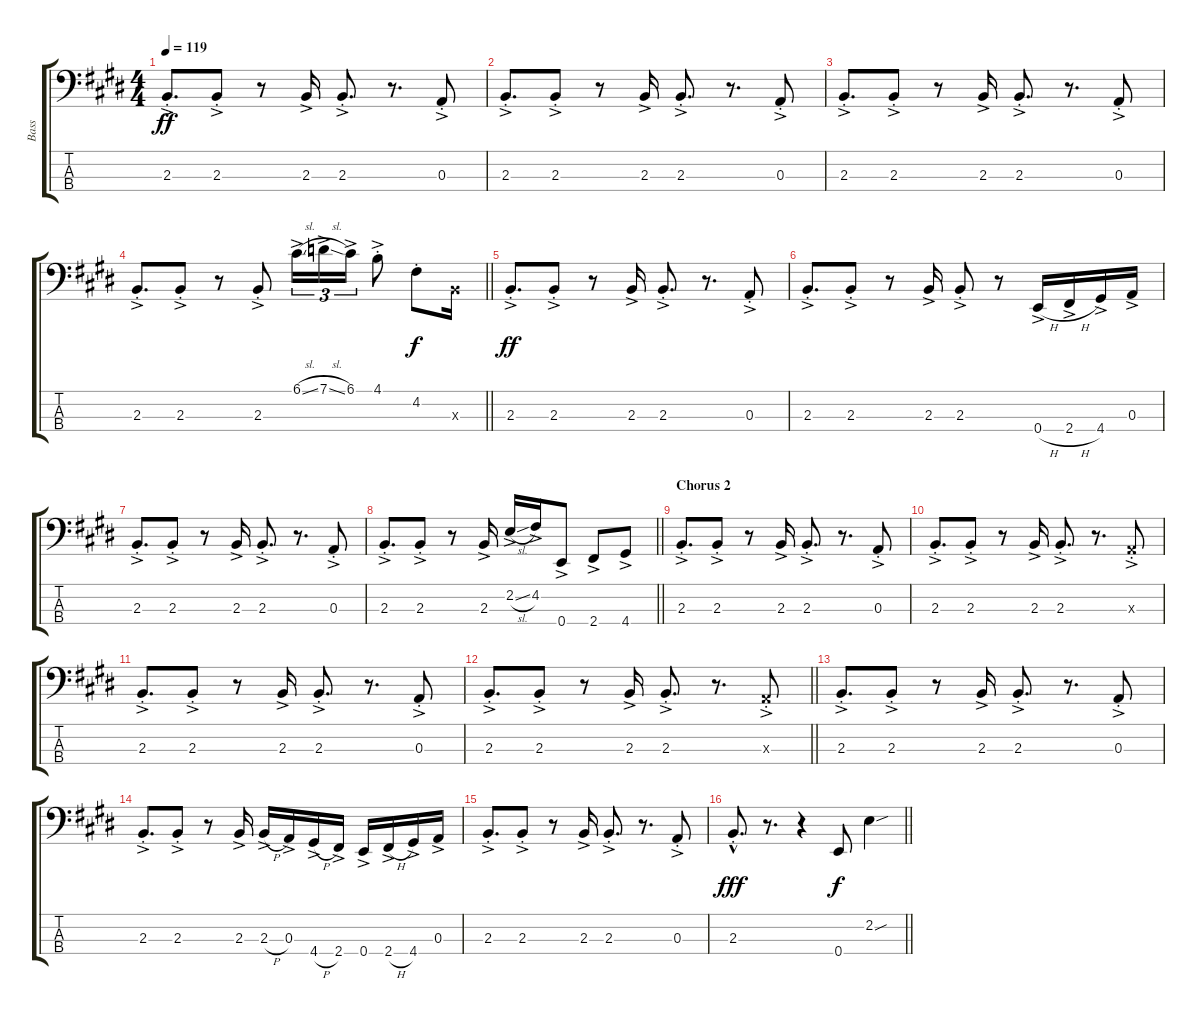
\track ("Bass" "Bass") {instrument electricbassfinger}
\staff {score tabs}
\tuning (G2 D2 A1 E1) {hide}
\ts (4 4)
\tempo 119
\clef f4
\ks e
2.3{ac st}.8{d dy ff} 2.3{ac st}.8 r.8 2.3{ac}.16 2.3{ac st}.8{d} r.8{d} 0.3{ac st}.8 |
2.3{ac st}.8{d} 2.3{ac st}.8 r.8 2.3{ac}.16 2.3{ac st}.8{d} r.8{d} 0.3{ac st}.8 |
2.3{ac st}.8{d} 2.3{ac st}.8 r.8 2.3{ac}.16 2.3{ac st}.8{d} r.8{d} 0.3{ac st}.8 |
\barLineRight lightlight
2.3{ac st}.8{d} 2.3{ac st}.8 r.8 2.3{ac st}.8 6.1{sl ac}.16{tu (3 2)} 7.1{sl ac}.16{tu (3 2)} 6.1{ac}.16{tu (3 2)} 4.1{ac st}.8 4.2{st}.8{dy f} 2.3{x}.16 |
2.3{ac st}.8{d dy ff} 2.3{ac st}.8 r.8 2.3{ac}.16 2.3{ac st}.8{d} r.8{d} 0.3{ac st}.8 |
2.3{ac st}.8{d} 2.3{ac st}.8 r.8 2.3{ac}.16 2.3{ac st}.8 r.8 0.4{h ac}.16 2.4{h ac}.16 4.4{ac}.16 0.3{ac}.16 |
2.3{ac st}.8{d} 2.3{ac st}.8 r.8 2.3{ac}.16 2.3{ac st}.8{d} r.8{d} 0.3{ac st}.8 |
\barLineRight lightlight
2.3{ac st}.8{d} 2.3{ac st}.8 r.8 2.3{ac}.16 2.2{sl ac}.16 4.2{ac}.16 0.4{ac}.8 2.4{ac}.8 4.4{ac}.8 |
\section ("" "Chorus 2")
2.3{ac st}.8{d} 2.3{ac st}.8 r.8 2.3{ac}.16 2.3{ac st}.8{d} r.8{d} 0.3{ac st}.8 |
2.3{ac st}.8{d} 2.3{ac st}.8 r.8 2.3{ac}.16 2.3{ac st}.8{d} r.8{d} 0.3{ac st x}.8 |
2.3{ac st}.8{d} 2.3{ac st}.8 r.8 2.3{ac}.16 2.3{ac st}.8{d} r.8{d} 0.3{ac st}.8 |
\barLineRight lightlight
2.3{ac st}.8{d} 2.3{ac st}.8 r.8 2.3{ac}.16 2.3{ac st}.8{d} r.8{d} 0.3{ac st x}.8 |
2.3{ac st}.8{d} 2.3{ac st}.8 r.8 2.3{ac}.16 2.3{ac st}.8{d} r.8{d} 0.3{ac st}.8 |
2.3{ac st}.8{d} 2.3{ac st}.8 r.8 2.3{ac}.16 2.3{h ac}.16 0.3{ac}.16 4.4{h ac}.16 2.4{ac}.16 0.4{ac}.16 2.4{h ac}.16 4.4{ac}.16 0.3{ac}.16 |
2.3{ac st}.8{d} 2.3{ac st}.8 r.8 2.3{ac}.16 2.3{ac st}.8{d} r.8{d} 0.3{ac st}.8 |
\barLineRight lightlight
2.3{hac st}.8{d dy fff} r.8{d} r.4 0.4.8{dy f} 2.2{sou}.4
